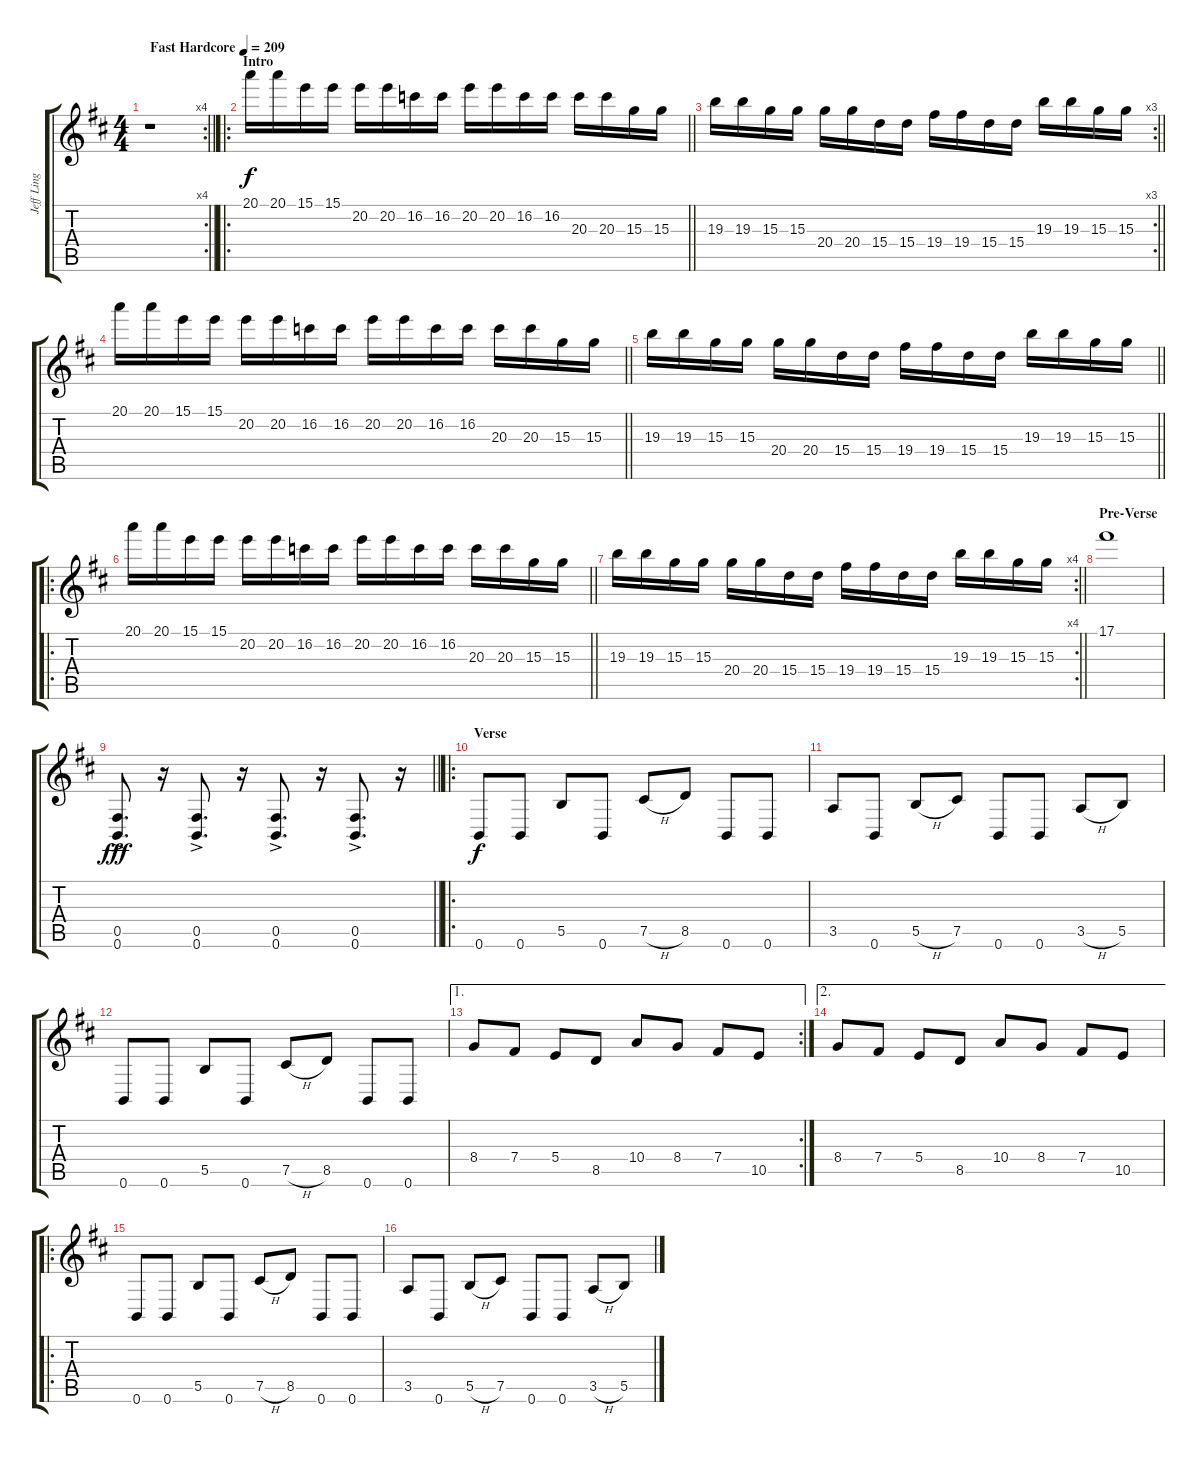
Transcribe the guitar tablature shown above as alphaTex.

\track ("Jeff Ling" "Jeff Ling") {instrument distortionguitar}
\staff {score tabs}
\tuning (Db4 Ab3 E3 B2 Gb2 B1) {hide}
\rc 4
\ts (4 4)
\tempo (209 "Fast Hardcore")
\clef g2
\barLineRight lightlight
\ks d
r.1{dy f instrument distortionguitar} |
\ro
\section ("" "Intro")
\barLineRight lightlight
20.1.16 20.1.16 15.1.16 15.1.16 20.2.16 20.2.16 16.2.16 16.2.16 20.2.16 20.2.16 16.2.16 16.2.16 20.3.16 20.3.16 15.3.16 15.3.16 |
\rc 3
\barLineRight lightlight
19.3.16 19.3.16 15.3.16 15.3.16 20.4.16 20.4.16 15.4.16 15.4.16 19.4.16 19.4.16 15.4.16 15.4.16 19.3.16 19.3.16 15.3.16 15.3.16 |
\barLineRight lightlight
20.1.16 20.1.16 15.1.16 15.1.16 20.2.16 20.2.16 16.2.16 16.2.16 20.2.16 20.2.16 16.2.16 16.2.16 20.3.16 20.3.16 15.3.16 15.3.16 |
\barLineRight lightlight
19.3.16 19.3.16 15.3.16 15.3.16 20.4.16 20.4.16 15.4.16 15.4.16 19.4.16 19.4.16 15.4.16 15.4.16 19.3.16 19.3.16 15.3.16 15.3.16 |
\ro
\barLineRight lightlight
20.1.16 20.1.16 15.1.16 15.1.16 20.2.16 20.2.16 16.2.16 16.2.16 20.2.16 20.2.16 16.2.16 16.2.16 20.3.16 20.3.16 15.3.16 15.3.16 |
\rc 4
\barLineRight lightlight
19.3.16 19.3.16 15.3.16 15.3.16 20.4.16 20.4.16 15.4.16 15.4.16 19.4.16 19.4.16 15.4.16 15.4.16 19.3.16 19.3.16 15.3.16 15.3.16 |
\section ("" "Pre-Verse")
17.1.1{volume 11} |
\barLineRight lightlight
(0.5{ac} 0.6{ac}).8{d dy fff volume 16} r.16 (0.5{ac} 0.6{ac}).8{d} r.16 (0.5{ac} 0.6{ac}).8{d} r.16 (0.5{ac} 0.6{ac}).8{d} r.16 |
\ro
\section ("" "Verse")
0.6.8{dy f} 0.6.8 5.5.8 0.6.8 7.5{h}.8 8.5.8 0.6.8 0.6.8 |
3.5.8 0.6.8 5.5{h}.8 7.5.8 0.6.8 0.6.8 3.5{h}.8 5.5.8 |
0.6.8 0.6.8 5.5.8 0.6.8 7.5{h}.8 8.5.8 0.6.8 0.6.8 |
\ae 1
\rc 2
8.4.8 7.4.8 5.4.8 8.5.8 10.4.8 8.4.8 7.4.8 10.5.8 |
\ae 2
8.4.8 7.4.8 5.4.8 8.5.8 10.4.8 8.4.8 7.4.8 10.5.8 |
\ro
0.6.8 0.6.8 5.5.8 0.6.8 7.5{h}.8 8.5.8 0.6.8 0.6.8 |
3.5.8 0.6.8 5.5{h}.8 7.5.8 0.6.8 0.6.8 3.5{h}.8 5.5.8
